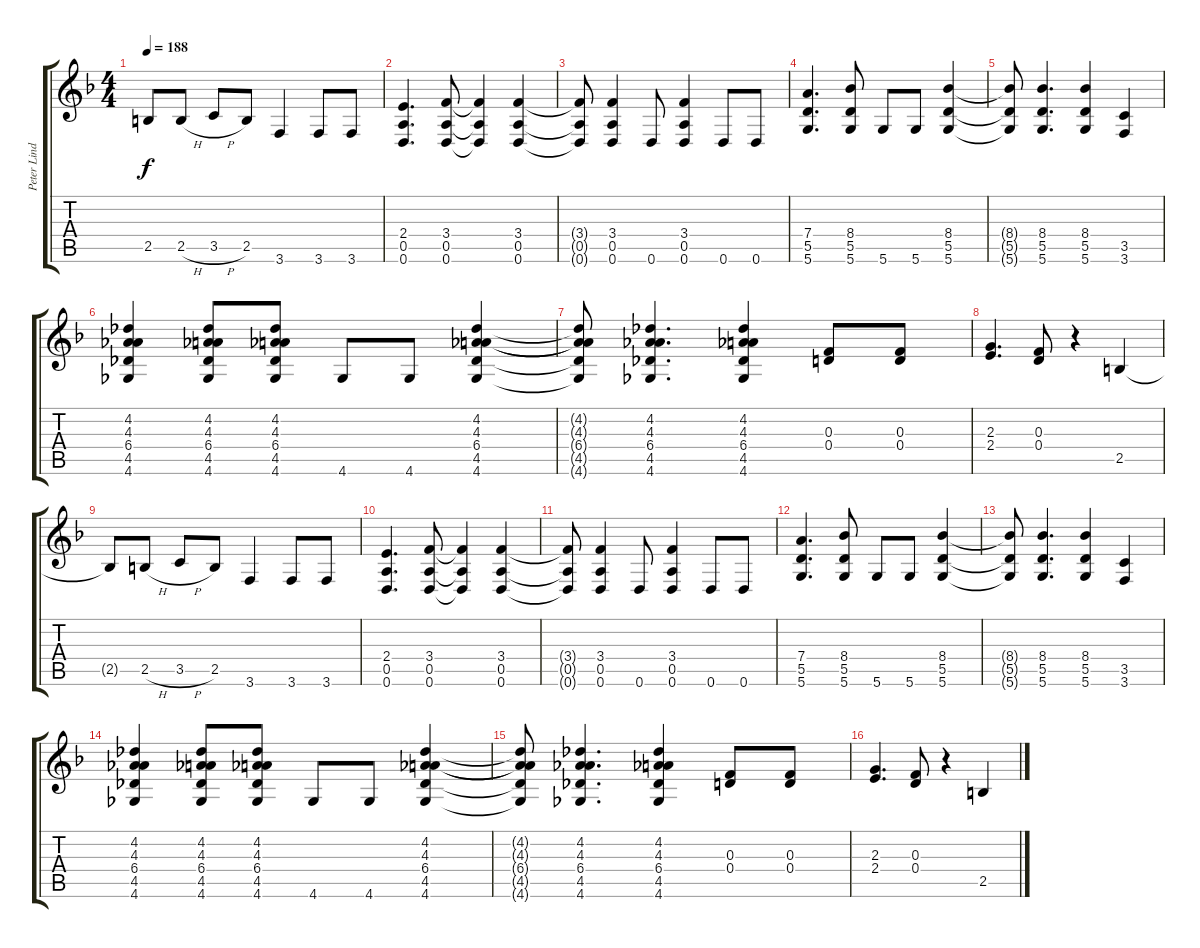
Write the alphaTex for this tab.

\track ("Peter Lindgren" "Peter Lind") {mute instrument distortionguitar}
\staff {score tabs}
\tuning (D4 A3 F3 D3 A2 D2) {hide}
\ts (4 4)
\tempo 188
\clef g2
\ks f
2.5{t}.8{dy f} 2.5{h}.8 3.5{h}.8 2.5.8 3.6.4 3.6.8 3.6.8 |
(2.4 0.5 0.6).4{d} (3.4 0.5 0.6).8 (3.4{t} 0.5{t} 0.6{t}).4 (3.4 0.5 0.6).4 |
(3.4{t} 0.5{t} 0.6{t}).8 (3.4 0.5 0.6).4 0.6.8 (3.4 0.5 0.6).4 0.6.8 0.6.8 |
(7.4 5.5 5.6).4{d} (8.4 5.5 5.6).8 5.6.8 5.6.8 (8.4 5.5 5.6).4 |
(8.4{t} 5.5{t} 5.6{t}).8 (8.4 5.5 5.6).4{d} (8.4 5.5 5.6).4 (3.5 3.6).4 |
(4.2 4.3 6.4 4.5 4.6).4 (4.2 4.3 6.4 4.5 4.6).8 (4.2 4.3 6.4 4.5 4.6).8 4.6.8 4.6.8 (4.2 4.3 6.4 4.5 4.6).4 |
(4.2{t} 4.3{t} 6.4{t} 4.5{t} 4.6{t}).8 (4.2 4.3 6.4 4.5 4.6).4{d} (4.2 4.3 6.4 4.5 4.6).4 (0.3 0.4).8 (0.3 0.4).8 |
(2.3 2.4).4{d} (0.3 0.4).8 r.4 2.5.4 |
2.5{t}.8 2.5{h}.8 3.5{h}.8 2.5.8 3.6.4 3.6.8 3.6.8 |
(2.4 0.5 0.6).4{d} (3.4 0.5 0.6).8 (3.4{t} 0.5{t} 0.6{t}).4 (3.4 0.5 0.6).4 |
(3.4{t} 0.5{t} 0.6{t}).8 (3.4 0.5 0.6).4 0.6.8 (3.4 0.5 0.6).4 0.6.8 0.6.8 |
(7.4 5.5 5.6).4{d} (8.4 5.5 5.6).8 5.6.8 5.6.8 (8.4 5.5 5.6).4 |
(8.4{t} 5.5{t} 5.6{t}).8 (8.4 5.5 5.6).4{d} (8.4 5.5 5.6).4 (3.5 3.6).4 |
(4.2 4.3 6.4 4.5 4.6).4 (4.2 4.3 6.4 4.5 4.6).8 (4.2 4.3 6.4 4.5 4.6).8 4.6.8 4.6.8 (4.2 4.3 6.4 4.5 4.6).4 |
(4.2{t} 4.3{t} 6.4{t} 4.5{t} 4.6{t}).8 (4.2 4.3 6.4 4.5 4.6).4{d} (4.2 4.3 6.4 4.5 4.6).4 (0.3 0.4).8 (0.3 0.4).8 |
(2.3 2.4).4{d} (0.3 0.4).8 r.4 2.5.4
